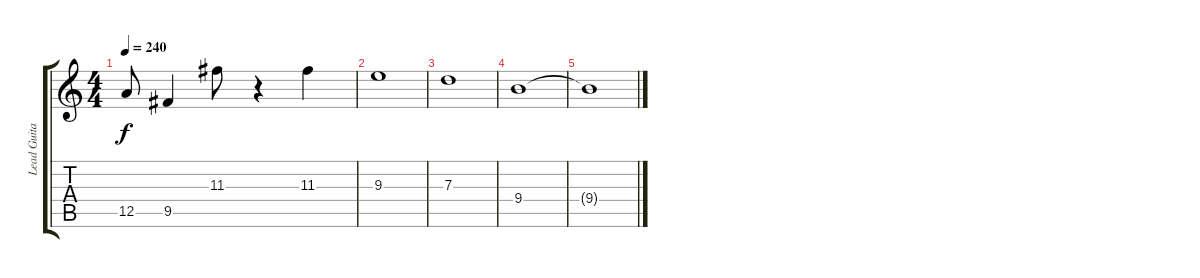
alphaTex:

\track ("Lead Guitar" "Lead Guita") {instrument electricguitarjazz}
\staff {score tabs}
\tuning (E4 B3 G3 D3 A2 E2) {hide}
\ts (4 4)
\tempo 240
\clef g2
\ks c
12.5{t}.8{dy f} 9.5.4 11.3.8 r.4 11.3.4 |
9.3.1 |
7.3.1 |
9.4.1{volume 0} |
9.4{t}.1
